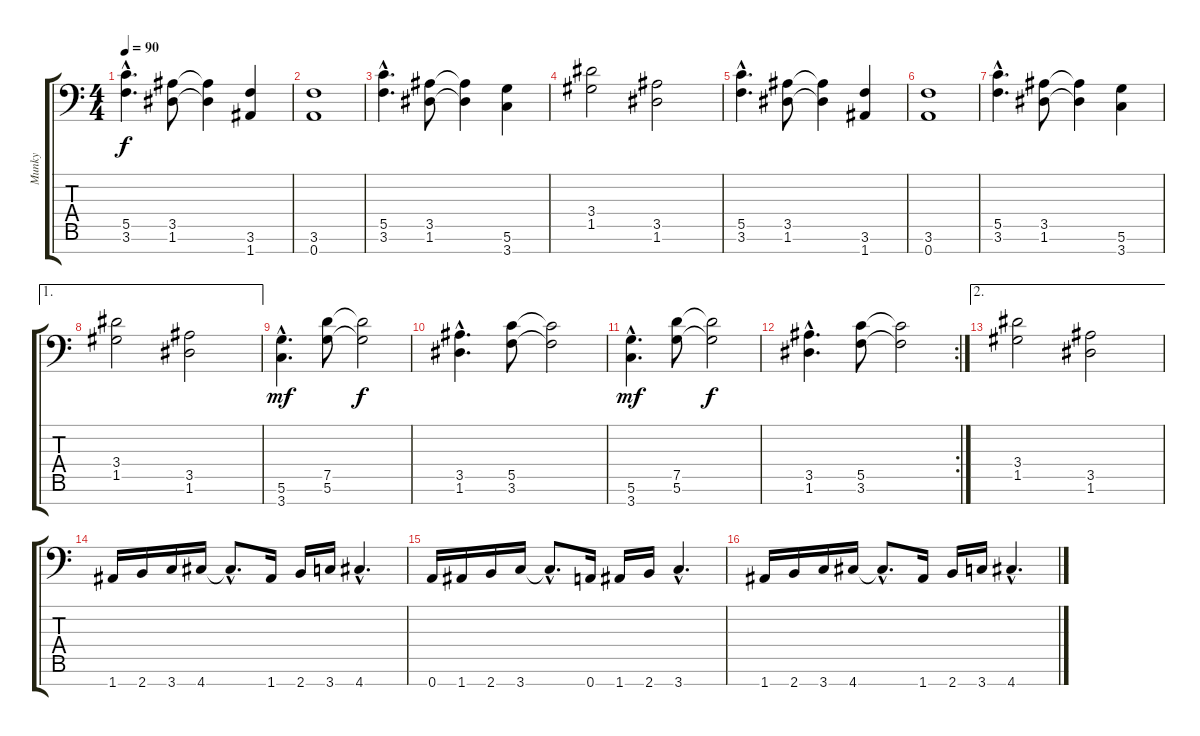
\track ("Munky" "Munky") {instrument distortionguitar}
\staff {score tabs}
\tuning (D4 A3 F3 C3 G2 D2 A1) {hide}
\ts (4 4)
\tempo 90
\clef f4
\ks c
(5.5{hac} 3.6{hac}).4{d dy f volume 14} (3.5 1.6).8 (3.5{t} 1.6{t}).4 (3.6 1.7).4 |
(3.6 0.7).1 |
(5.5{hac} 3.6{hac}).4{d} (3.5 1.6).8 (3.5{t} 1.6{t}).4 (5.6 3.7).4 |
(3.4 1.5).2 (3.5 1.6).2 |
(5.5{hac} 3.6{hac}).4{d volume 14} (3.5 1.6).8 (3.5{t} 1.6{t}).4 (3.6 1.7).4 |
(3.6 0.7).1 |
(5.5{hac} 3.6{hac}).4{d} (3.5 1.6).8 (3.5{t} 1.6{t}).4 (5.6 3.7).4 |
\ae 1
(3.4 1.5).2 (3.5 1.6).2 |
(5.6{hac} 3.7{hac}).4{d dy mf volume 10} (7.5 5.6).8 (7.5{t} 5.6{t}).2{dy f} |
(3.5{hac} 1.6{hac}).4{d} (5.5 3.6).8 (5.5{t} 3.6{t}).2 |
(5.6{hac} 3.7{hac}).4{d dy mf} (7.5 5.6).8 (7.5{t} 5.6{t}).2{dy f} |
\rc 2
(3.5{hac} 1.6{hac}).4{d} (5.5 3.6).8 (5.5{t} 3.6{t}).2 |
\ae 2
(3.4 1.5).2 (3.5 1.6).2 |
1.7.16{volume 16 balance 10} 2.7.16 3.7.16 4.7.16 4.7{hac t}.8{d} 1.7.16 2.7.16 3.7.16 4.7{hac}.4{d} |
0.7.16 1.7.16 2.7.16 3.7.16 3.7{hac t}.8{d} 0.7.16 1.7.16 2.7.16 3.7{hac}.4{d} |
1.7.16{volume 16 balance 10} 2.7.16 3.7.16 4.7.16 4.7{hac t}.8{d} 1.7.16 2.7.16 3.7.16 4.7{hac}.4{d}
